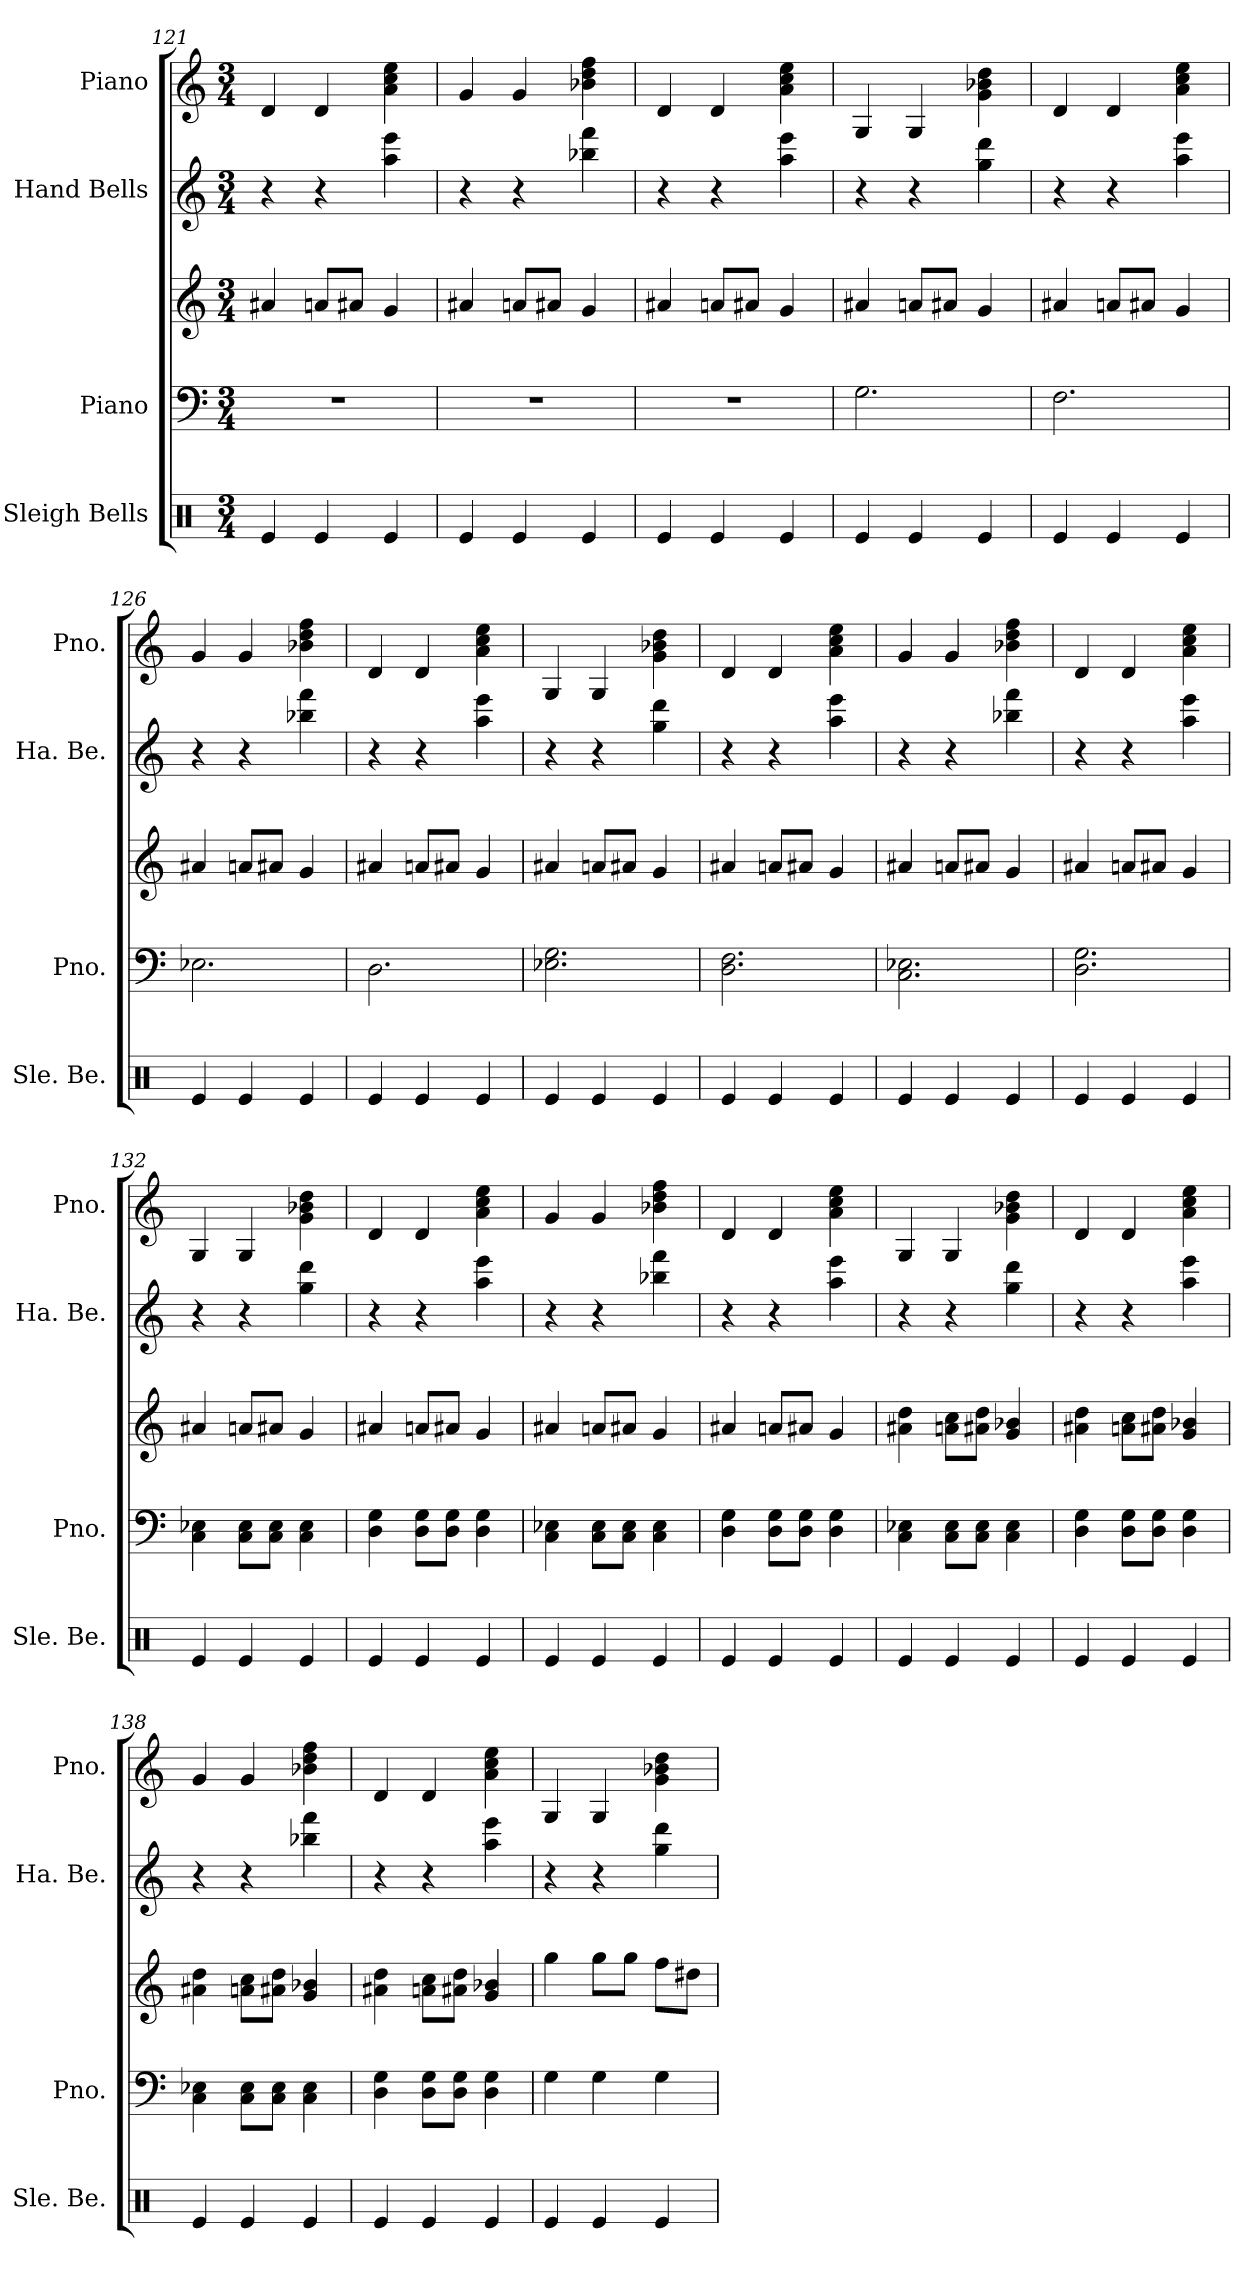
**kern	**kern	**kern	**kern	**kern
*part4	*part3	*part3	*part2	*part1
*staff5	*staff4	*staff3	*staff2	*staff1
*I"Sleigh Bells	*I"Piano	*	*I"Hand Bells	*I"Piano
*I'Sle. Be.	*I'Pno.	*	*I'Ha. Be.	*I'Pno.
*clefX	*clefF4	*clefG2	*clefG2	*clefG2
*k[]	*k[]	*k[]	*k[]	*k[]
*M3/4	*M3/4	*M3/4	*M3/4	*M3/4
=121	=121	=121	=121	=121
4Rei/	2.r	4a#Xi/	4r	4di/
4Rei/	.	8ani/L	4r	4di/
.	.	8a#Xi/J	.	.
4Rei/	.	4gi/	4aai\ 4eeei\	4ai\ 4cci\ 4eei\
=122	=122	=122	=122	=122
4Rei/	2.r	4a#Xi/	4r	4gi/
4Rei/	.	8ani/L	4r	4gi/
.	.	8a#Xi/J	.	.
4Rei/	.	4gi/	4bb-Xi\ 4fffi\	4b-Xi\ 4ddi\ 4ffi\
=123	=123	=123	=123	=123
4Rei/	2.r	4a#Xi/	4r	4di/
4Rei/	.	8ani/L	4r	4di/
.	.	8a#Xi/J	.	.
4Rei/	.	4gi/	4aai\ 4eeei\	4ai\ 4cci\ 4eei\
=124	=124	=124	=124	=124
4Rei/	2.Gi\	4a#Xi/	4r	4Gi/
4Rei/	.	8ani/L	4r	4Gi/
.	.	8a#Xi/J	.	.
4Rei/	.	4gi/	4ggi\ 4dddi\	4gi\ 4b-Xi\ 4ddi\
!!LO:PB:g=z
=125	=125	=125	=125	=125
4Rei/	2.Fi\	4a#Xi/	4r	4di/
4Rei/	.	8ani/L	4r	4di/
.	.	8a#Xi/J	.	.
4Rei/	.	4gi/	4aai\ 4eeei\	4ai\ 4cci\ 4eei\
=126	=126	=126	=126	=126
4Rei/	2.E-Xi\	4a#Xi/	4r	4gi/
4Rei/	.	8ani/L	4r	4gi/
.	.	8a#Xi/J	.	.
4Rei/	.	4gi/	4bb-Xi\ 4fffi\	4b-Xi\ 4ddi\ 4ffi\
=127	=127	=127	=127	=127
4Rei/	2.Di\	4a#Xi/	4r	4di/
4Rei/	.	8ani/L	4r	4di/
.	.	8a#Xi/J	.	.
4Rei/	.	4gi/	4aai\ 4eeei\	4ai\ 4cci\ 4eei\
=128	=128	=128	=128	=128
4Rei/	2.E-Xi\ 2.Gi\	4a#Xi/	4r	4Gi/
4Rei/	.	8ani/L	4r	4Gi/
.	.	8a#Xi/J	.	.
4Rei/	.	4gi/	4ggi\ 4dddi\	4gi\ 4b-Xi\ 4ddi\
=129	=129	=129	=129	=129
4Rei/	2.Di\ 2.Fi\	4a#Xi/	4r	4di/
4Rei/	.	8ani/L	4r	4di/
.	.	8a#Xi/J	.	.
4Rei/	.	4gi/	4aai\ 4eeei\	4ai\ 4cci\ 4eei\
=130	=130	=130	=130	=130
4Rej/	2.Cj\ 2.E-Xj\	4a#Xj/	4r	4gj/
4Rej/	.	8anj/L	4r	4gj/
.	.	8a#Xj/J	.	.
4Rej/	.	4gj/	4bb-Xj\ 4fffj\	4b-Xj\ 4ddj\ 4ffj\
!!LO:LB:g=z
=131	=131	=131	=131	=131
4Rej/	2.Dj\ 2.Gj\	4a#Xj/	4r	4dj/
4Rej/	.	8anj/L	4r	4dj/
.	.	8a#Xj/J	.	.
4Rej/	.	4gj/	4aaj\ 4eeej\	4aj\ 4ccj\ 4eej\
=132	=132	=132	=132	=132
4Rej/	4Cj\ 4E-Xj\	4a#Xj/	4r	4Gj/
4Rej/	8Cj\ 8E-j\L	8anj/L	4r	4Gj/
.	8Cj\ 8E-j\J	8a#Xj/J	.	.
4Rej/	4Cj\ 4E-j\	4gj/	4ggj\ 4dddj\	4gj\ 4b-Xj\ 4ddj\
=133	=133	=133	=133	=133
4Rej/	4Dj\ 4Gj\	4a#Xj/	4r	4dj/
4Rej/	8Dj\ 8Gj\L	8anj/L	4r	4dj/
.	8Dj\ 8Gj\J	8a#Xj/J	.	.
4Rej/	4Dj\ 4Gj\	4gj/	4aaj\ 4eeej\	4aj\ 4ccj\ 4eej\
=134	=134	=134	=134	=134
4Rej/	4Cj\ 4E-Xj\	4a#Xj/	4r	4gj/
4Rej/	8Cj\ 8E-j\L	8anj/L	4r	4gj/
.	8Cj\ 8E-j\J	8a#Xj/J	.	.
4Rej/	4Cj\ 4E-j\	4gj/	4bb-Xj\ 4fffj\	4b-Xj\ 4ddj\ 4ffj\
=135	=135	=135	=135	=135
4Rej/	4Dj\ 4Gj\	4a#Xj/	4r	4dj/
4Rej/	8Dj\ 8Gj\L	8anj/L	4r	4dj/
.	8Dj\ 8Gj\J	8a#Xj/J	.	.
4Rej/	4Dj\ 4Gj\	4gj/	4aaj\ 4eeej\	4aj\ 4ccj\ 4eej\
=136	=136	=136	=136	=136
4Rej/	4Cj\ 4E-Xj\	4a#Xj\ 4ddj\	4r	4Gj/
4Rej/	8Cj\ 8E-j\L	8anj\ 8ccj\L	4r	4Gj/
.	8Cj\ 8E-j\J	8a#Xj\ 8ddj\J	.	.
4Rej/	4Cj\ 4E-j\	4gj/ 4b-Xj/	4ggj\ 4dddj\	4gj\ 4b-Xj\ 4ddj\
!!LO:PB:g=z
=137	=137	=137	=137	=137
4Rej/	4Dj\ 4Gj\	4a#Xj\ 4ddj\	4r	4dj/
4Rej/	8Dj\ 8Gj\L	8anj\ 8ccj\L	4r	4dj/
.	8Dj\ 8Gj\J	8a#Xj\ 8ddj\J	.	.
4Rej/	4Dj\ 4Gj\	4gj/ 4b-Xj/	4aaj\ 4eeej\	4aj\ 4ccj\ 4eej\
=138	=138	=138	=138	=138
4Rej/	4Cj\ 4E-Xj\	4a#Xj\ 4ddj\	4r	4gj/
4Rej/	8Cj\ 8E-j\L	8anj\ 8ccj\L	4r	4gj/
.	8Cj\ 8E-j\J	8a#Xj\ 8ddj\J	.	.
4Rej/	4Cj\ 4E-j\	4gj/ 4b-Xj/	4bb-Xj\ 4fffj\	4b-Xj\ 4ddj\ 4ffj\
=139	=139	=139	=139	=139
4Rej/	4Dj\ 4Gj\	4a#Xj\ 4ddj\	4r	4dj/
4Rej/	8Dj\ 8Gj\L	8anj\ 8ccj\L	4r	4dj/
.	8Dj\ 8Gj\J	8a#Xj\ 8ddj\J	.	.
4Rej/	4Dj\ 4Gj\	4gj/ 4b-Xj/	4aaj\ 4eeej\	4aj\ 4ccj\ 4eej\
=140	=140	=140	=140	=140
4Rej/	4Gj\	4ggj\	4r	4Gj/
4Rej/	4Gj\	8ggj\L	4r	4Gj/
.	.	8ggj\J	.	.
4Rej/	4Gj\	8ffj\L	4ggj\ 4dddj\	4gj\ 4b-Xj\ 4ddj\
.	.	8dd#Xj\J	.	.
=	=	=	=	=
*-	*-	*-	*-	*-
